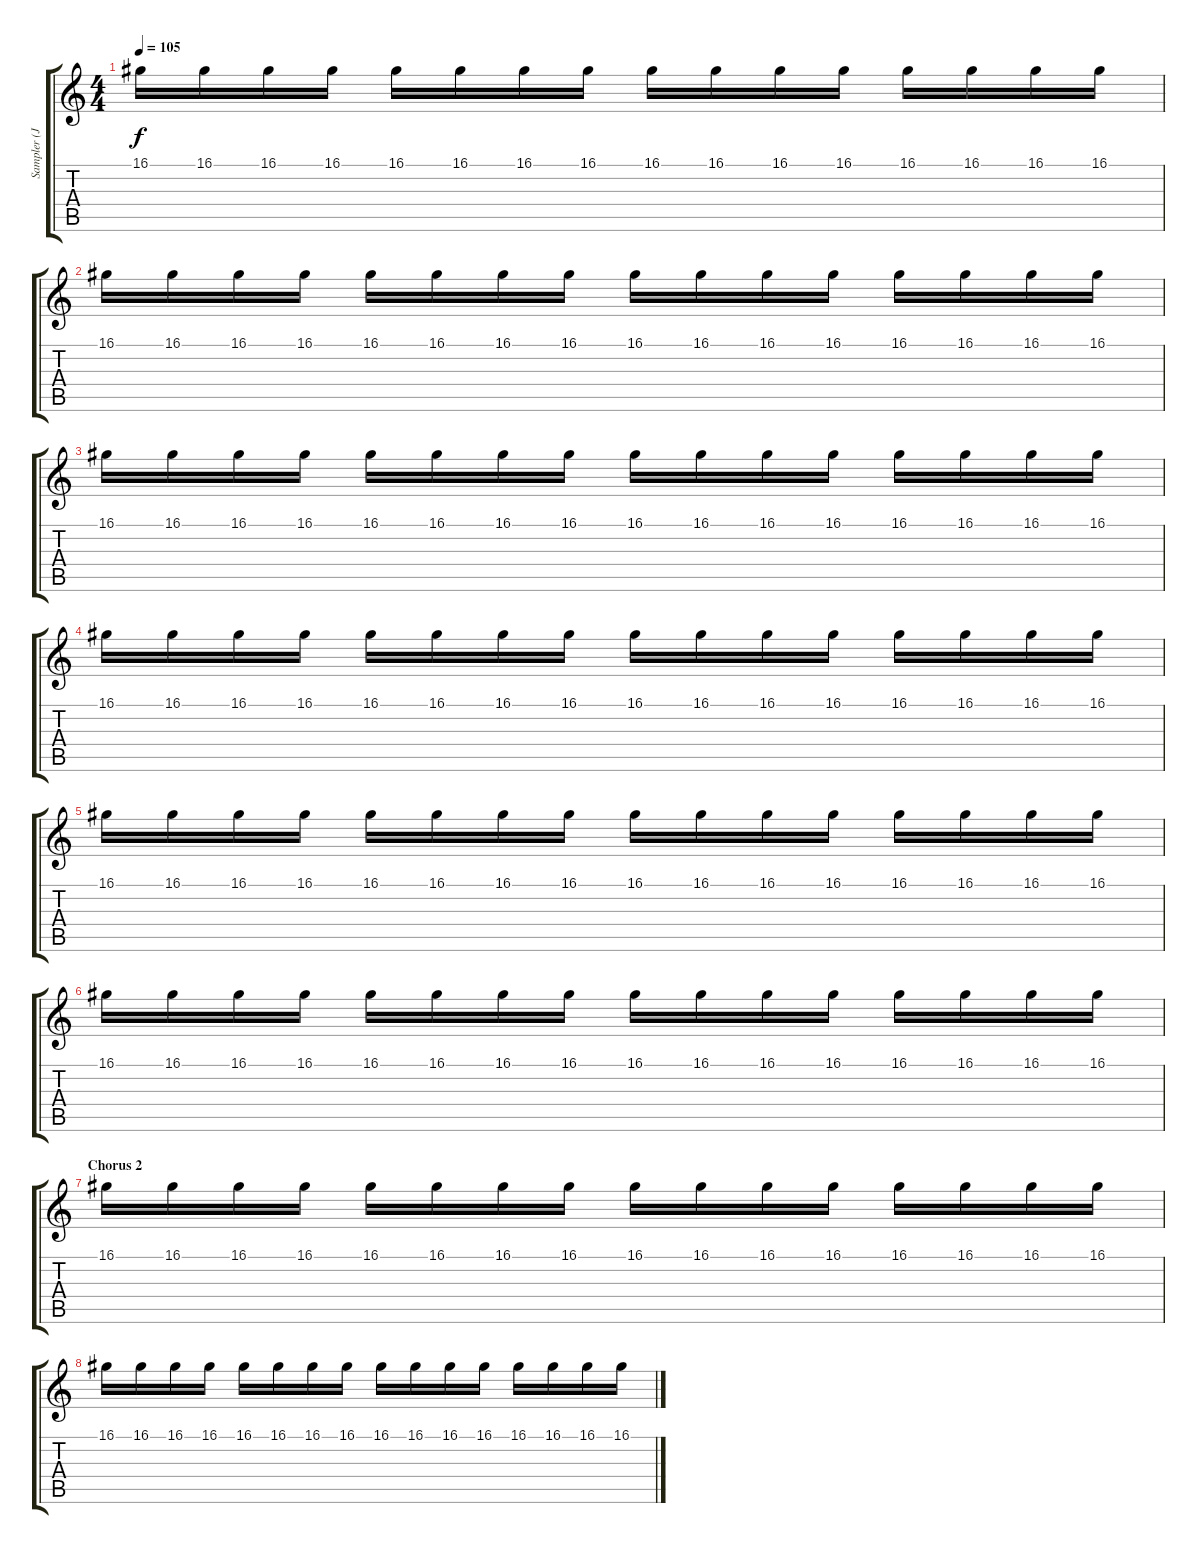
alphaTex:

\track ("Sampler (Joseph Hahn)" "Sampler (J") {instrument kalimba}
\staff {score tabs}
\tuning (E4 B3 G3 D3 A2 E2) {hide}
\ts (4 4)
\tempo 105
\clef g2
\ks c
16.1.16{dy f} 16.1.16 16.1.16 16.1.16 16.1.16 16.1.16 16.1.16 16.1.16 16.1.16 16.1.16 16.1.16 16.1.16 16.1.16 16.1.16 16.1.16 16.1.16 |
16.1.16 16.1.16 16.1.16 16.1.16 16.1.16 16.1.16 16.1.16 16.1.16 16.1.16 16.1.16 16.1.16 16.1.16 16.1.16 16.1.16 16.1.16 16.1.16 |
16.1.16 16.1.16 16.1.16 16.1.16 16.1.16 16.1.16 16.1.16 16.1.16 16.1.16 16.1.16 16.1.16 16.1.16 16.1.16 16.1.16 16.1.16 16.1.16 |
16.1.16 16.1.16 16.1.16 16.1.16 16.1.16 16.1.16 16.1.16 16.1.16 16.1.16 16.1.16 16.1.16 16.1.16 16.1.16 16.1.16 16.1.16 16.1.16 |
16.1.16 16.1.16 16.1.16 16.1.16 16.1.16 16.1.16 16.1.16 16.1.16 16.1.16 16.1.16 16.1.16 16.1.16 16.1.16 16.1.16 16.1.16 16.1.16 |
16.1.16 16.1.16 16.1.16 16.1.16 16.1.16 16.1.16 16.1.16 16.1.16 16.1.16 16.1.16 16.1.16 16.1.16 16.1.16 16.1.16 16.1.16 16.1.16 |
\section ("" "Chorus 2")
16.1.16 16.1.16 16.1.16 16.1.16 16.1.16 16.1.16 16.1.16 16.1.16 16.1.16 16.1.16 16.1.16 16.1.16 16.1.16 16.1.16 16.1.16 16.1.16 |
16.1.16 16.1.16 16.1.16 16.1.16 16.1.16 16.1.16 16.1.16 16.1.16 16.1.16 16.1.16 16.1.16 16.1.16 16.1.16 16.1.16 16.1.16 16.1.16
